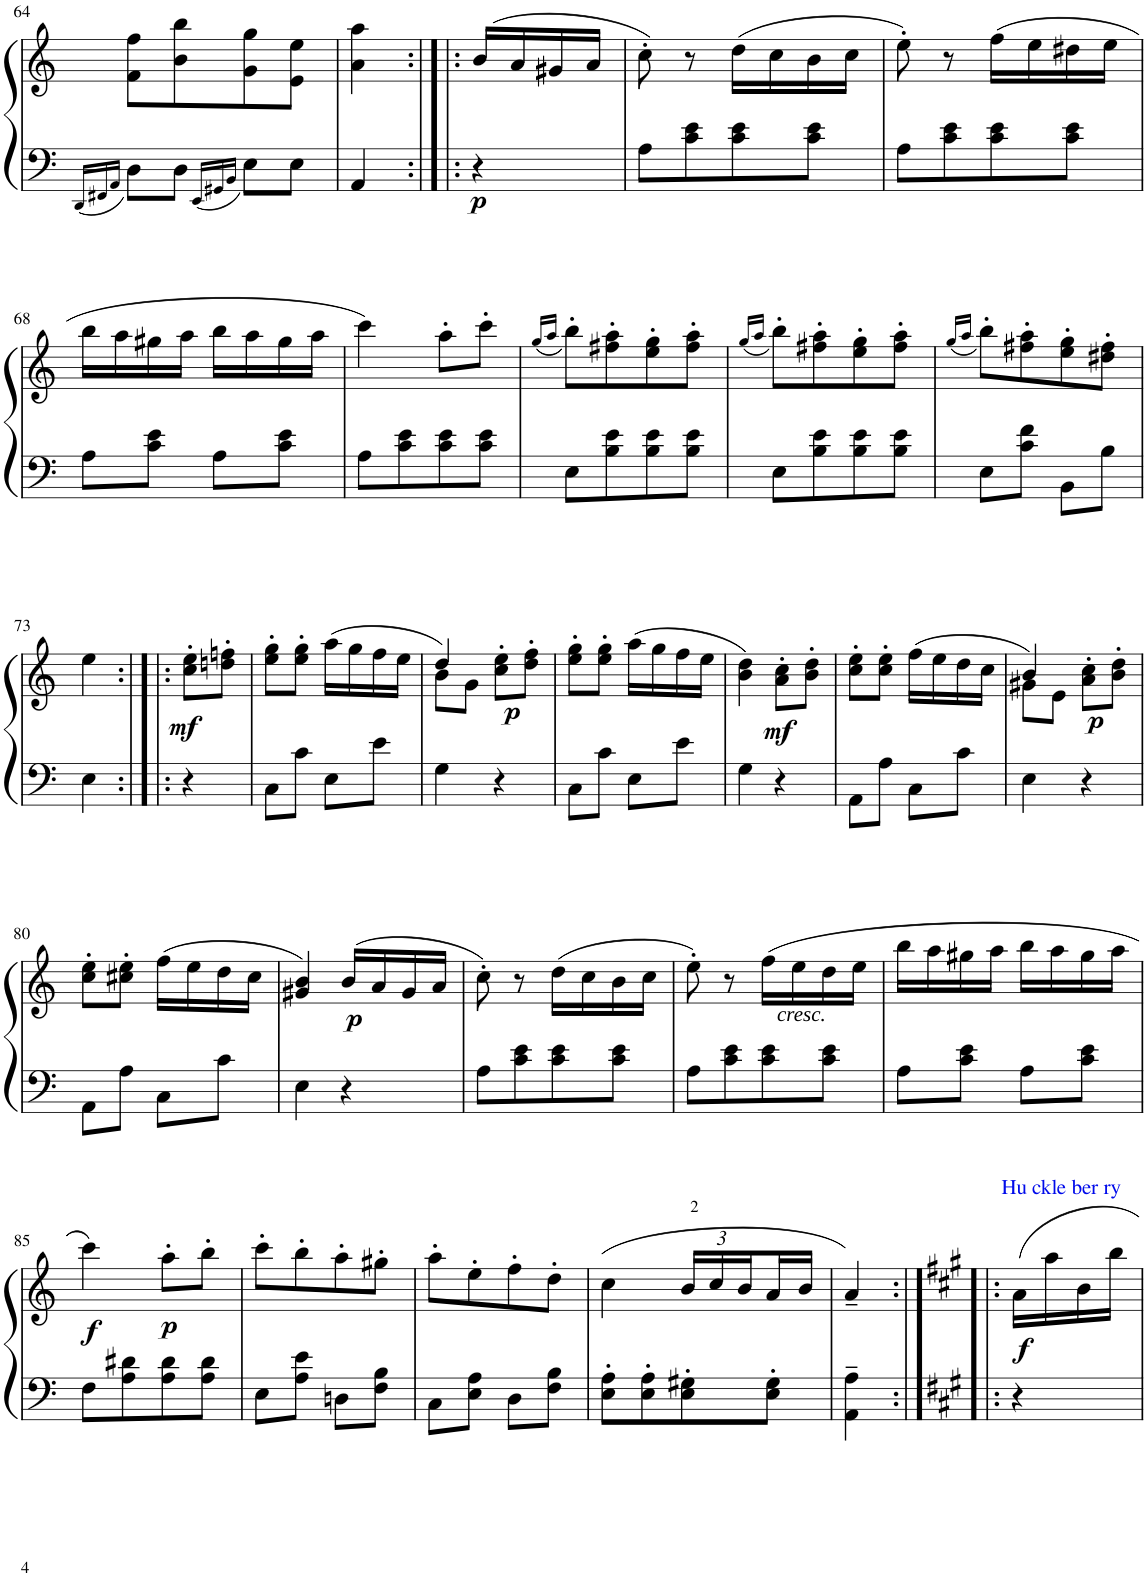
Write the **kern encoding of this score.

**kern	**kern	**dynam
*part1	*part1	*part1
*staff2	*staff1	*staff1/2
*I"Piano	*	*
*I'Pno	*	*
!!LO:PB:g=z
*clefF4	*clefG2	*
*k[]	*k[]	*
*M2/4	*M2/4	*
=64	=64	=64
16qDD/LL	.	.
16qFF#X/	.	.
16qAA/JJ	.	.
8D\L	8f\ 8ff\L	.
8D\J	8b\ 8bb\	.
16qEE/LL	.	.
16qGG#X/	.	.
16qBB/JJ	.	.
8E\L	8g\ 8gg\	.
8E\J	8e\ 8ee\J	.
=65	=65	=65
4AA/	4a\ 4aa\	.
=65:|!|:	=65:|!|:	=65:|!|:
!	!	!LO:DY:b=2
4r	(16b/LL	p
.	16a/	.
.	16g#X/	.
.	16a/JJ	.
=66	=66	=66
8A\L	8cc'\)	.
8c\ 8e\	8r	.
8c\ 8e\	(16dd\LL	.
.	16cc\	.
8c\ 8e\J	16b\	.
.	16cc\JJ	.
=67	=67	=67
8A\L	8ee'\)	.
8c\ 8e\	8r	.
8c\ 8e\	(16ff\LL	.
.	16ee\	.
8c\ 8e\J	16dd#X\	.
.	16ee\JJ	.
!!LO:LB:g=z
=68	=68	=68
*k[]	*k[]	*
8A\L	16bb\LL	.
.	16aa\	.
8c\ 8e\J	16gg#X\	.
.	16aa\JJ	.
8A\L	16bb\LL	.
.	16aa\	.
8c\ 8e\J	16gg#\	.
.	16aa\JJ	.
=69	=69	=69
8A\L	4ccc\)	.
8c\ 8e\	.	.
8c\ 8e\	8aa'\L	.
8c\ 8e\J	8ccc'\J	.
=70	=70	=70
.	(16qgg/LL	.
.	16qaa/JJ	.
8E\L	8bb'\L)	.
8B\ 8e\	8ff#X\' 8aa\'	.
8B\ 8e\	8ee\' 8gg\'	.
8B\ 8e\J	8ff#\' 8aa\'J	.
=71	=71	=71
.	(16qgg/LL	.
.	16qaa/JJ	.
8E\L	8bb'\L)	.
8B\ 8e\	8ff#X\' 8aa\'	.
8B\ 8e\	8ee\' 8gg\'	.
8B\ 8e\J	8ff#\' 8aa\'J	.
=72	=72	=72
.	(16qgg/LL	.
.	16qaa/JJ	.
8E\L	8bb'\L)	.
8c\ 8f\J	8ff#X\' 8aa\'	.
8BB\L	8ee\' 8gg\'	.
8B\J	8dd#X\' 8ff#\'J	.
!!LO:LB:g=z
=73	=73	=73
4E\	4ee\	.
=73:|!|:	=73:|!|:	=73:|!|:
!	!	!LO:DY:b
4r	8cc\' 8ee\'L	mf
.	8ddn\' 8ffn\'J	.
=74	=74	=74
8C\L	8ee\' 8gg\'L	.
8c\J	8ee\' 8gg\'J	.
8E\L	(16aa\LL	.
.	16gg\	.
8e\J	16ff\	.
.	16ee\JJ	.
=75	=75	=75
*	*^	*
4G\	4dd/)	8b\L	.
.	.	8g\J	.
!	!	!	!LO:DY:b
4r	8cc\' 8ee\'L	4ryy	p
.	8dd\' 8ff\'J	.	.
*	*v	*v	*
=76	=76	=76
8C\L	8ee\' 8gg\'L	.
8c\J	8ee\' 8gg\'J	.
8E\L	(16aa\LL	.
.	16gg\	.
8e\J	16ff\	.
.	16ee\JJ	.
=77	=77	=77
4G\	4b\ 4dd\)	.
!	!	!LO:DY:b
4r	8a\' 8cc\'L	mf
.	8b\' 8dd\'J	.
=78	=78	=78
8AA\L	8cc\' 8ee\'L	.
8A\J	8cc\' 8ee\'J	.
8C\L	(16ff\LL	.
.	16ee\	.
8c\J	16dd\	.
.	16cc\JJ	.
=79	=79	=79
*	*^	*
4E\	4b/)	8g#X\L	.
.	.	8e\J	.
!	!	!	!LO:DY:b
4r	8a\' 8cc\'L	4ryy	p
.	8b\' 8dd\'J	.	.
*	*v	*v	*
!!LO:LB:g=z
=80	=80	=80
8AA\L	8cc\' 8ee\'L	.
8A\J	8cc#X\' 8ee\'J	.
8C\L	(16ff\LL	.
.	16ee\	.
8c\J	16dd\	.
.	16cc#\JJ	.
=81	=81	=81
4E\	4g#X/ 4b/)	.
!	!	!LO:DY:b
4r	(16b/LL	p
.	16a/	.
.	16g#/	.
.	16a/JJ	.
=82	=82	=82
8A\L	8cc'\)	.
8c\ 8e\	8r	.
8c\ 8e\	(16dd\LL	.
.	16cc\	.
8c\ 8e\J	16b\	.
.	16cc\JJ	.
=83	=83	=83
8A\L	8ee'\)	.
8c\ 8e\	8r	.
8c\ 8e\	(16ff\LL	.
!	!	!LO:DY:b
.	16ee\	other-dynamics
8c\ 8e\J	16dd\	.
.	16ee\JJ	.
=84	=84	=84
8A\L	16bb\LL	.
.	16aa\	.
8c\ 8e\J	16gg#X\	.
.	16aa\JJ	.
8A\L	16bb\LL	.
.	16aa\	.
8c\ 8e\J	16gg#\	.
.	16aa\JJ	.
!!LO:LB:g=z
=85	=85	=85
!	!	!LO:DY:b
8F\L	4ccc\)	f
8A\ 8d#X\	.	.
!	!	!LO:DY:b
8A\ 8d#\	8aa'\L	p
8A\ 8d#\J	8bb'\J	.
=86	=86	=86
8E\L	8ccc'\L	.
8A\ 8e\J	8bb'\	.
8Dn\L	8aa'\	.
8F\ 8B\J	8gg#X'\J	.
=87	=87	=87
8C\L	8aa'\L	.
8E\ 8A\J	8ee'\	.
8D\L	8ff'\	.
8F\ 8B\J	8dd'\J	.
=88	=88	=88
8E\' 8A\'L	(4cc\	.
8E\' 8A\'	.	.
*	*Xbrackettup	*
8E\' 8G#X\'	24b/LL	.
.	24cc/	.
.	24b/	.
8E\' 8G#\'J	16a/	.
.	16b/JJ	.
=89	=89	=89
4AA\~ 4A\~	4a~/)	.
=89:|!|:	=89:|!|:	=89:|!|:
*k[f#c#g#]	*k[f#c#g#]	*
!	!LO:TX:a:color=#000AEA:t=Hu ckle ber ry	!
!	!	!LO:DY:b
4r	16a\LL	f
.	16aa\	.
.	16b\	.
.	16bb\JJ	.
=	=	=
*-	*-	*-
